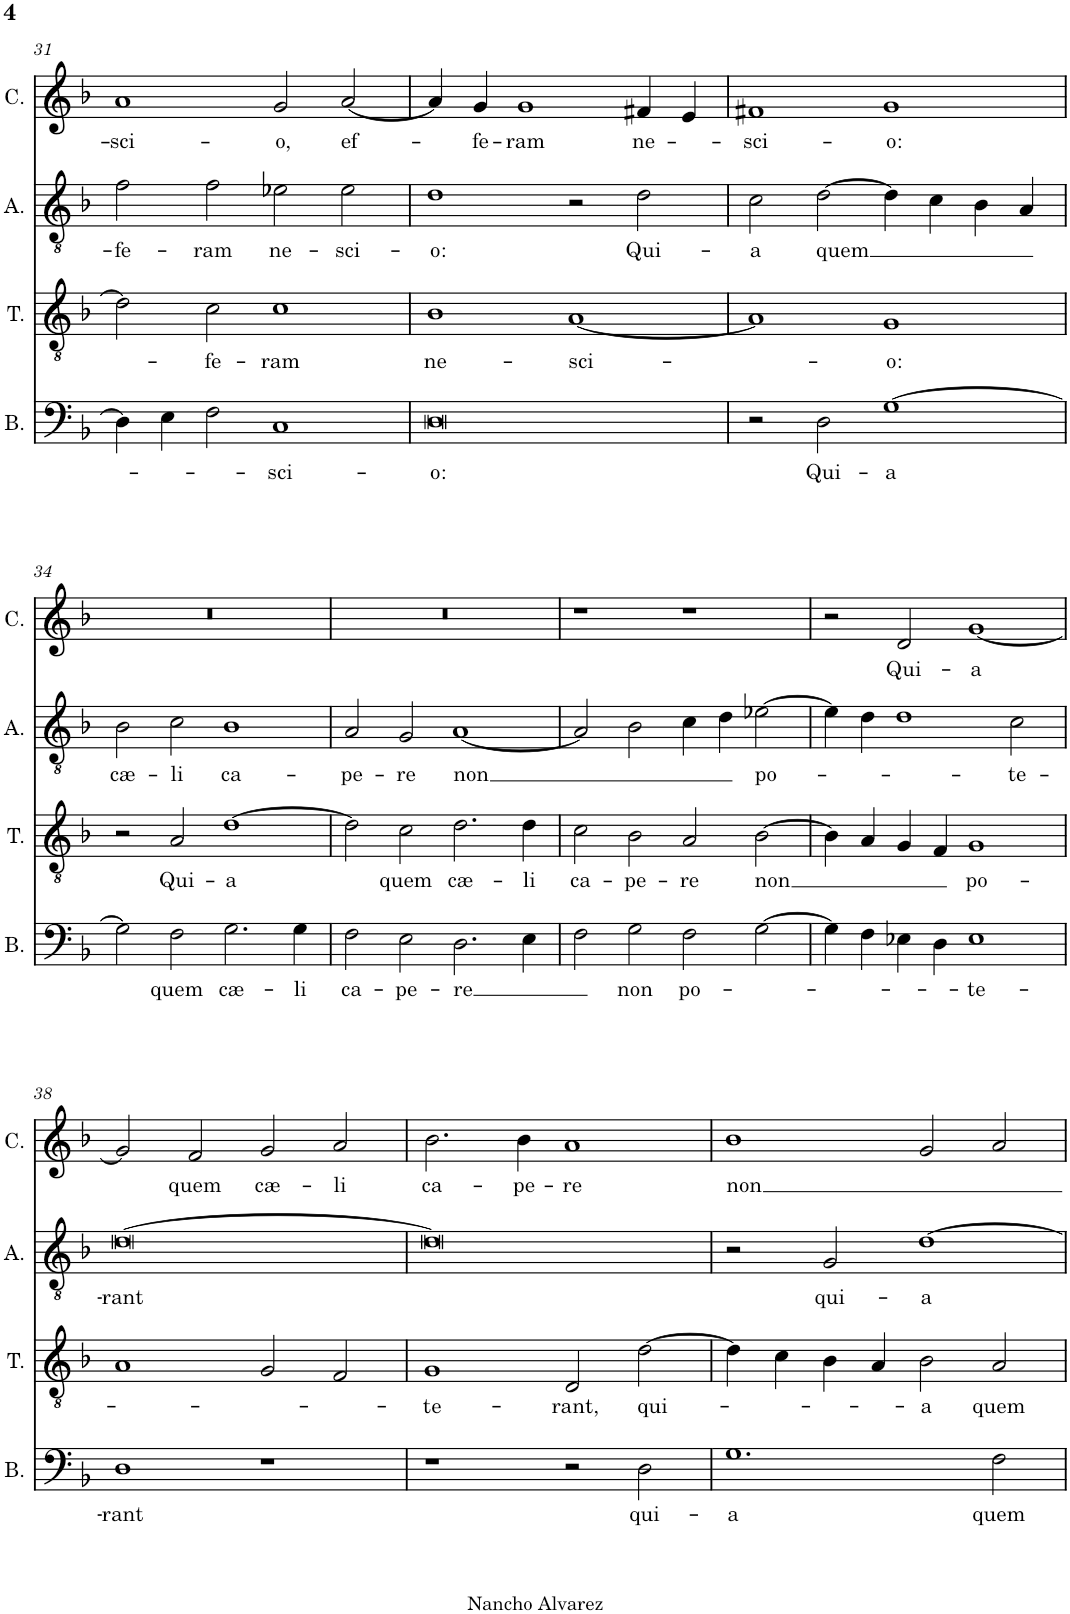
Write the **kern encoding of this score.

**kern	**text	**kern	**text	**kern	**text	**kern	**text
*part4	*part4	*part3	*part3	*part2	*part2	*part1	*part1
*staff4	*staff4	*staff3	*staff3	*staff2	*staff2	*staff1	*staff1
*I"Bassus	*	*I"Tenor	*	*I"Altus	*	*I"Cantus	*
*I'B.	*	*I'T.	*	*I'A.	*	*I'C.	*
!!LO:PB:g=z
*clefF4	*	*clefGv2	*	*clefGv2	*	*clefG2	*
*k[b-]	*	*k[b-]	*	*k[b-]	*	*k[b-]	*
*M4/2	*	*M4/2	*	*M4/2	*	*M4/2	*
=31	=31	=31	=31	=31	=31	=31	=31
!	!	!	!	!	!LO:LY:b	!	!LO:LY:b
4D\]	.	2d\]	.	2f\	-fe-	1a	-sci-
4E\	.	.	.	.	.	.	.
!	!	!	!LO:LY:b	!	!LO:LY:b	!	!
2F\	.	2c\	-fe-	2f\	-ram	.	.
!	!LO:LY:b	!	!LO:LY:b	!	!LO:LY:b	!	!LO:LY:b
1C	-sci-	1c	-ram	2e-X\	ne-	2g/	-o,
!	!	!	!	!	!LO:LY:b	!	!LO:LY:b
.	.	.	.	2e-\	-sci-	[2a/	ef-
=32	=32	=32	=32	=32	=32	=32	=32
!	!LO:LY:b	!	!LO:LY:b	!	!LO:LY:b	!	!
0D	-o:	1B-	ne-	1d	-o:	4a/]	.
!	!	!	!	!	!	!	!LO:LY:b
.	.	.	.	.	.	4g/	-fe-
!	!	!	!	!	!	!	!LO:LY:b
.	.	.	.	.	.	1g	-ram
!	!	!	!LO:LY:b	!	!	!	!
.	.	[1A	-sci-	2r	.	.	.
!	!	!	!	!	!LO:LY:b	!	!LO:LY:b
.	.	.	.	2d\	Qui-	4f#X/	ne-
.	.	.	.	.	.	4e/	.
=33	=33	=33	=33	=33	=33	=33	=33
!	!	!	!	!	!LO:LY:b	!	!LO:LY:b
2r	.	1A]	.	2c\	-a	1f#X	-sci-
!	!LO:LY:b	!	!	!	!LO:LY:b	!	!
2D\	Qui-	.	.	[2d\	-quem	.	.
!	!LO:LY:b	!	!LO:LY:b	!	!	!	!LO:LY:b
[1G	-a	1G	-o:	4d\]	.	1g	-o:
.	.	.	.	4c\	.	.	.
.	.	.	.	4B-\	.	.	.
.	.	.	.	4A/	.	.	.
!!LO:LB:g=z
=34	=34	=34	=34	=34	=34	=34	=34
!	!	!	!	!	!LO:LY:b	!	!
2G\]	.	2r	.	2B-\	cæ-	0r	.
!	!LO:LY:b	!	!LO:LY:b	!	!LO:LY:b	!	!
2F\	quem	2A/	Qui-	2c\	-li	.	.
!	!LO:LY:b	!	!LO:LY:b	!	!LO:LY:b	!	!
2.G\	cæ-	[1d	-a	1B-	ca-	.	.
!	!LO:LY:b	!	!	!	!	!	!
4G\	-li	.	.	.	.	.	.
=35	=35	=35	=35	=35	=35	=35	=35
!	!LO:LY:b	!	!	!	!LO:LY:b	!	!
2F\	ca-	2d\]	.	2A/	-pe-	0r	.
!	!LO:LY:b	!	!LO:LY:b	!	!LO:LY:b	!	!
2E\	-pe-	2c\	quem	2G/	-re	.	.
!	!LO:LY:b	!	!LO:LY:b	!	!LO:LY:b	!	!
2.D\	-re	2.d\	cæ-	[1A	-non	.	.
!	!	!	!LO:LY:b	!	!	!	!
4E\	.	4d\	-li	.	.	.	.
=36	=36	=36	=36	=36	=36	=36	=36
!	!	!	!LO:LY:b	!	!	!	!
2F\	.	2c\	ca-	2A/]	.	1r	.
!	!LO:LY:b	!	!LO:LY:b	!	!	!	!
2G\	non	2B-\	-pe-	2B-\	.	.	.
!	!LO:LY:b	!	!LO:LY:b	!	!	!	!
2F\	po-	2A/	-re	4c\	.	1r	.
.	.	.	.	4d\	.	.	.
!	!	!	!LO:LY:b	!	!LO:LY:b	!	!
[2G\	.	[2B-\	-non	[2e-X\	po-	.	.
=37	=37	=37	=37	=37	=37	=37	=37
4G\]	.	4B-\]	.	4e-\]	.	2r	.
4F\	.	4A/	.	4d\	.	.	.
!	!	!	!	!	!	!	!LO:LY:b
4E-X\	.	4G/	.	1d	.	2d/	Qui-
4D\	.	4F/	.	.	.	.	.
!	!LO:LY:b	!	!LO:LY:b	!	!	!	!LO:LY:b
1E-	-te-	1G	po-	.	.	[1g	-a
!	!	!	!	!	!LO:LY:b	!	!
.	.	.	.	2c\	-te-	.	.
!!LO:LB:g=z
=38	=38	=38	=38	=38	=38	=38	=38
!	!LO:LY:b	!	!	!	!LO:LY:b	!	!
1D	-rant	1A	.	[0d	-rant	2g/]	.
!	!	!	!	!	!	!	!LO:LY:b
.	.	.	.	.	.	2f/	quem
!	!	!	!	!	!	!	!LO:LY:b
1r	.	2G/	.	.	.	2g/	cæ-
!	!	!	!	!	!	!	!LO:LY:b
.	.	2F/	.	.	.	2a/	-li
=39	=39	=39	=39	=39	=39	=39	=39
!	!	!	!LO:LY:b	!	!	!	!LO:LY:b
1r	.	1G	-te-	0d]	.	2.b-\	ca-
!	!	!	!	!	!	!	!LO:LY:b
.	.	.	.	.	.	4b-\	-pe-
!	!	!	!LO:LY:b	!	!	!	!LO:LY:b
2r	.	2D/	-rant,	.	.	1a	-re
!	!LO:LY:b	!	!LO:LY:b	!	!	!	!
2D\	qui-	[2d\	qui-	.	.	.	.
=40	=40	=40	=40	=40	=40	=40	=40
!	!LO:LY:b	!	!	!	!	!	!LO:LY:b
1.G	-a	4d\]	.	2r	.	1b-	-non
.	.	4c\	.	.	.	.	.
!	!	!	!	!	!LO:LY:b	!	!
.	.	4B-\	.	2G/	qui-	.	.
.	.	4A/	.	.	.	.	.
!	!	!	!LO:LY:b	!	!LO:LY:b	!	!
.	.	2B-\	-a	[1d	-a	2g/	.
!	!LO:LY:b	!	!LO:LY:b	!	!	!	!
2F\	quem	2A/	quem	.	.	2a/	.
=	=	=	=	=	=	=	=
*-	*-	*-	*-	*-	*-	*-	*-
